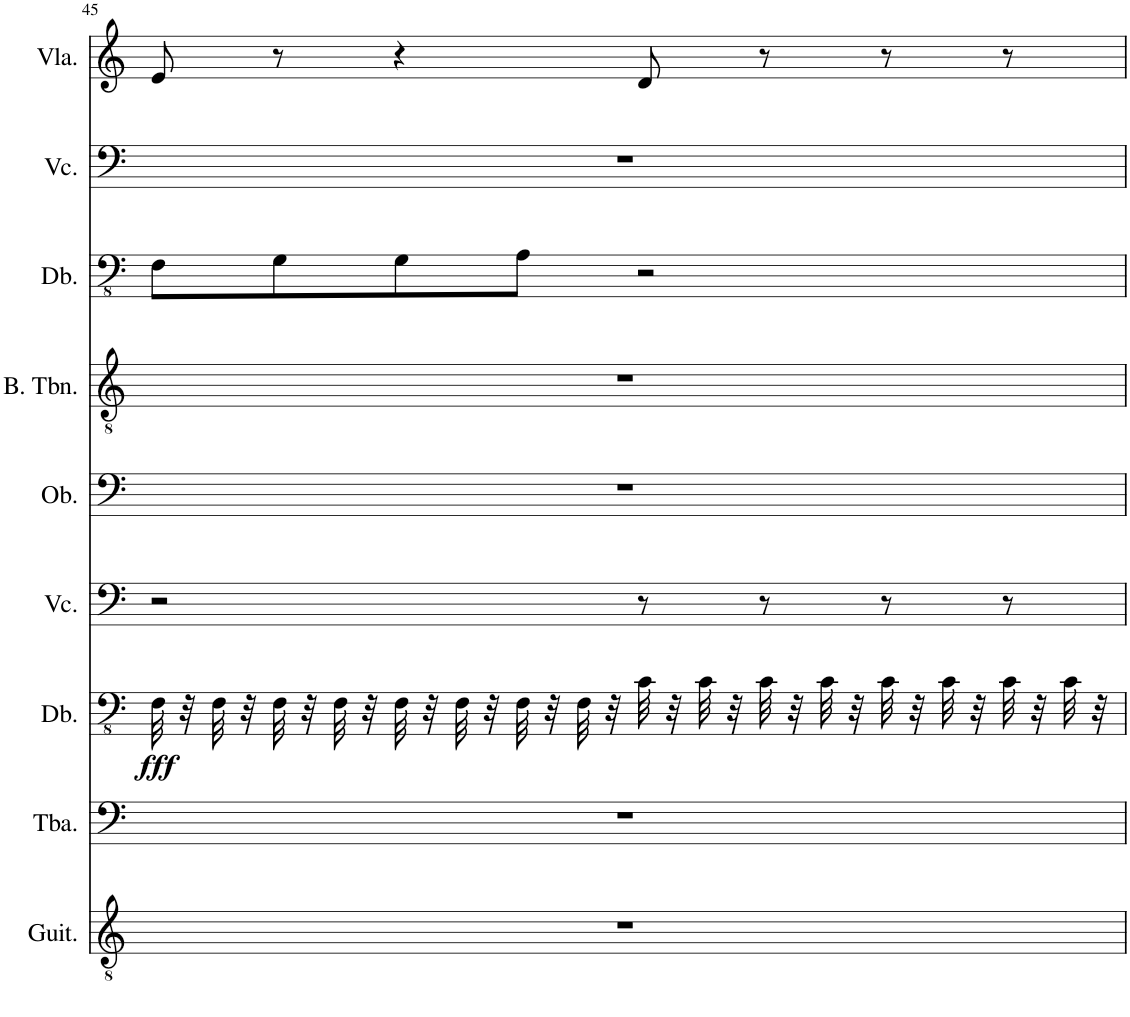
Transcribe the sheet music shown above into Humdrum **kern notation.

**kern	**kern	**kern	**dynam	**kern	**kern	**kern	**kern	**kern	**kern
*part9	*part8	*part7	*part7	*part6	*part5	*part4	*part3	*part2	*part1
*staff9	*staff8	*staff7	*staff7	*staff6	*staff5	*staff4	*staff3	*staff2	*staff1
*I"Classical Guitar	*I"Tuba	*I"Double Bass	*	*I"Violoncello	*I"Oboe	*I"Bass Trombone	*I"Double Bass	*I"Violoncello	*I"Viola
*I'Guit.	*I'Tba.	*I'Db.	*	*I'Vc.	*I'Ob.	*I'B. Tbn.	*I'Db.	*I'Vc.	*I'Vla.
!!LO:PB:g=z
*clefGv2	*clefF4	*clefFv4	*	*clefF4	*clefF4	*clefGv2	*clefFv4	*clefF4	*clefG2
*	*	*Trd7c12	*	*	*Trd-14c-24	*	*Trd7c12	*	*
*k[]	*k[]	*k[]	*	*k[]	*k[]	*k[]	*k[]	*k[]	*k[]
*M4/4	*M4/4	*M4/4	*	*M4/4	*M4/4	*M4/4	*M4/4	*M4/4	*M4/4
=45	=45	=45	=45	=45	=45	=45	=45	=45	=45
!	!	!	!LO:DY:b	!	!	!	!	!	!
1r	1r	32FF\	fff	2r	1r	1r	8FF\L	1r	8e/
.	.	32r	.	.	.	.	.	.	.
.	.	32FF\	.	.	.	.	.	.	.
.	.	32r	.	.	.	.	.	.	.
.	.	32FF\	.	.	.	.	8GG\	.	8r
.	.	32r	.	.	.	.	.	.	.
.	.	32FF\	.	.	.	.	.	.	.
.	.	32r	.	.	.	.	.	.	.
.	.	32FF\	.	.	.	.	8GG\	.	4r
.	.	32r	.	.	.	.	.	.	.
.	.	32FF\	.	.	.	.	.	.	.
.	.	32r	.	.	.	.	.	.	.
.	.	32FF\	.	.	.	.	8AA\J	.	.
.	.	32r	.	.	.	.	.	.	.
.	.	32FF\	.	.	.	.	.	.	.
.	.	32r	.	.	.	.	.	.	.
.	.	32C\	.	8r	.	.	2r	.	8d/
.	.	32r	.	.	.	.	.	.	.
.	.	32C\	.	.	.	.	.	.	.
.	.	32r	.	.	.	.	.	.	.
.	.	32C\	.	8r	.	.	.	.	8r
.	.	32r	.	.	.	.	.	.	.
.	.	32C\	.	.	.	.	.	.	.
.	.	32r	.	.	.	.	.	.	.
.	.	32C\	.	8r	.	.	.	.	8r
.	.	32r	.	.	.	.	.	.	.
.	.	32C\	.	.	.	.	.	.	.
.	.	32r	.	.	.	.	.	.	.
.	.	32C\	.	8r	.	.	.	.	8r
.	.	32r	.	.	.	.	.	.	.
.	.	32C\	.	.	.	.	.	.	.
.	.	32r	.	.	.	.	.	.	.
=	=	=	=	=	=	=	=	=	=
*-	*-	*-	*-	*-	*-	*-	*-	*-	*-
